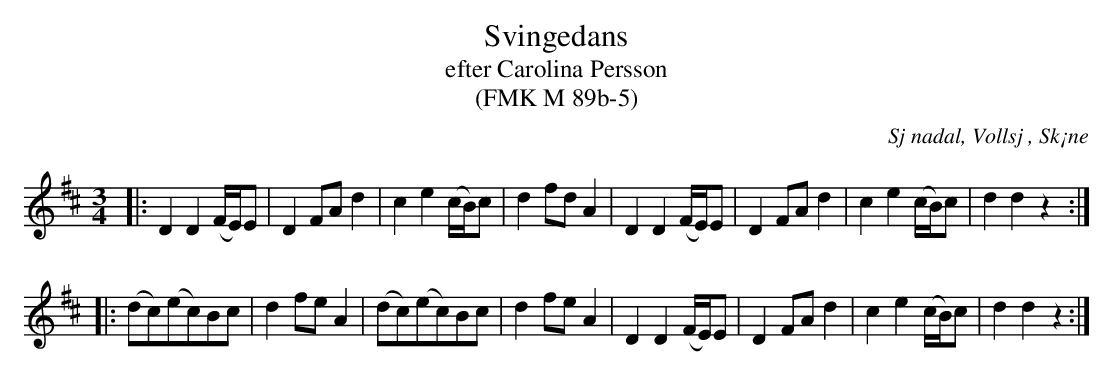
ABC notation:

X:1
T:Svingedans
T:efter Carolina Persson
T:(FMK M 89b-5)
O:Sj nadal, Vollsj , Sk¡ne
M:3/4
L:1/8
Q:108
K:D
|: D2 D2 (F/E/)E | D2 FA d2 | c2 e2 (c/B/)c | d2 fd A2 | D2 D2 (F/E/)E | D2 FA d2 | c2 e2 (c/B/)c | d2 d2 z2 :|
|: (dc)(ec)Bc | d2 fe A2 | (dc)(ec)Bc | d2 fe A2 | D2 D2 (F/E/)E | D2 FA d2 | c2 e2 (c/B/)c | d2 d2 z2 :|
